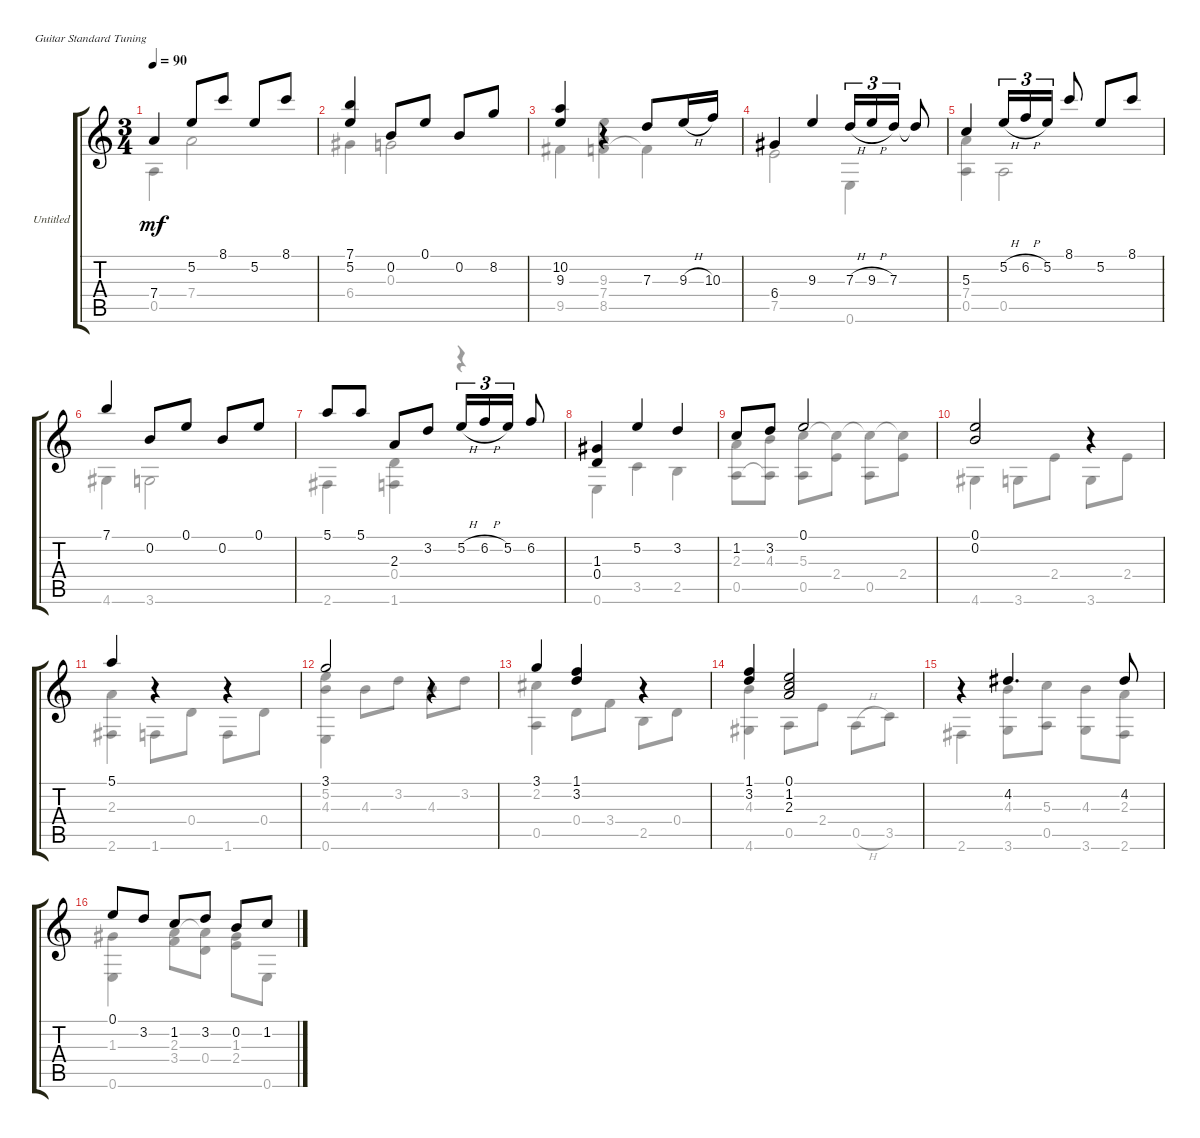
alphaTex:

\bracketExtendMode groupsimilarinstruments
\firstSystemTrackNameOrientation horizontal
\otherSystemsTrackNameOrientation horizontal
\track ("Untitled" "Untitled") {instrument acousticguitarnylon}
\staff {score tabs}
\tuning (E4 B3 G3 D3 A2 E2)
\voice
\ts (3 4)
\tempo 90
\clef g2
\ks aminor
7.4.4{dy mf} 5.2.8 8.1.8 5.2.8 8.1.8 |
(7.1 5.2).4 0.2.8 0.1.8 0.2.8 8.2.8 |
(10.2 9.3).4 r.4 7.3.8 9.3{h}.16 10.3.16 |
6.4.4 9.3.4 7.3{h}.16{tu (3 2)} 9.3{h}.16{tu (3 2)} 7.3.16{tu (3 2)} 7.3{t}.8 |
5.3.4 5.2{h}.16{tu (3 2)} 6.2{h}.16{tu (3 2)} 5.2.16{tu (3 2)} 8.1.8 5.2.8 8.1.8 |
7.1.4 0.2.8 0.1.8 0.2.8 0.1.8 |
5.1.8 5.1.8 2.3.8 3.2.8 5.2{h}.16{tu (3 2)} 6.2{h}.16{tu (3 2)} 5.2.16{tu (3 2)} 6.2.8 |
(1.3 0.4).4 5.2.4 3.2.4 |
1.2.8 3.2.8 0.1.2 |
(0.1 0.2).2 r.4 |
5.1.4 r.4 r.4 |
3.1.2 r.4 |
3.1.4 (1.1 3.2).4 r.4 |
(1.1 3.2).4 (0.1 1.2 2.3).2 |
r.4 4.2.4{d} 4.2.8 |
0.1.8 3.2.8 1.2.8 3.2.8 0.2.8 1.2.8
\voice
\clef g2
\ottava regular
\simile none
\ks aminor
0.5.4{dy mf} 7.4.2 |
6.4.4 0.3.2 |
9.5.4 (9.3 7.4 8.5).4 8.5{t}.4 |
7.5.2 0.6.4 |
(7.4 0.5).4 0.5.2 |
4.6.4 3.6.2 |
2.6.4 (0.4 1.6).4 r.4 |
0.6.4 3.5.4 2.5.4 |
(2.3 0.5).8 (4.3 0.5{t}).8 (5.3 0.5).8 (5.3{t} 2.4).8 (5.3{t} 0.5).8 (5.3{t} 2.4).8 |
4.6.4 3.6.8 2.4.8 3.6.8 2.4.8 |
(2.3 2.6).4 1.6.8 0.4.8 1.6.8 0.4.8 |
(5.2 4.3 0.6).4 4.3.8 3.2.8 4.3.8 3.2.8 |
(2.2 0.5).4 0.4.8 3.4.8 2.5.8 0.4.8 |
(4.3 4.6).4 0.5.8 2.4.8 0.5{h}.8 3.5.8 |
2.6.4 (4.3 3.6).8 (5.3 0.5).8 (4.3 3.6).8 (2.3 2.6).8 |
(1.3 0.6).4 (2.3 3.4).8 (2.3{t} 0.4).8 (1.3 2.4).8 0.6.8
